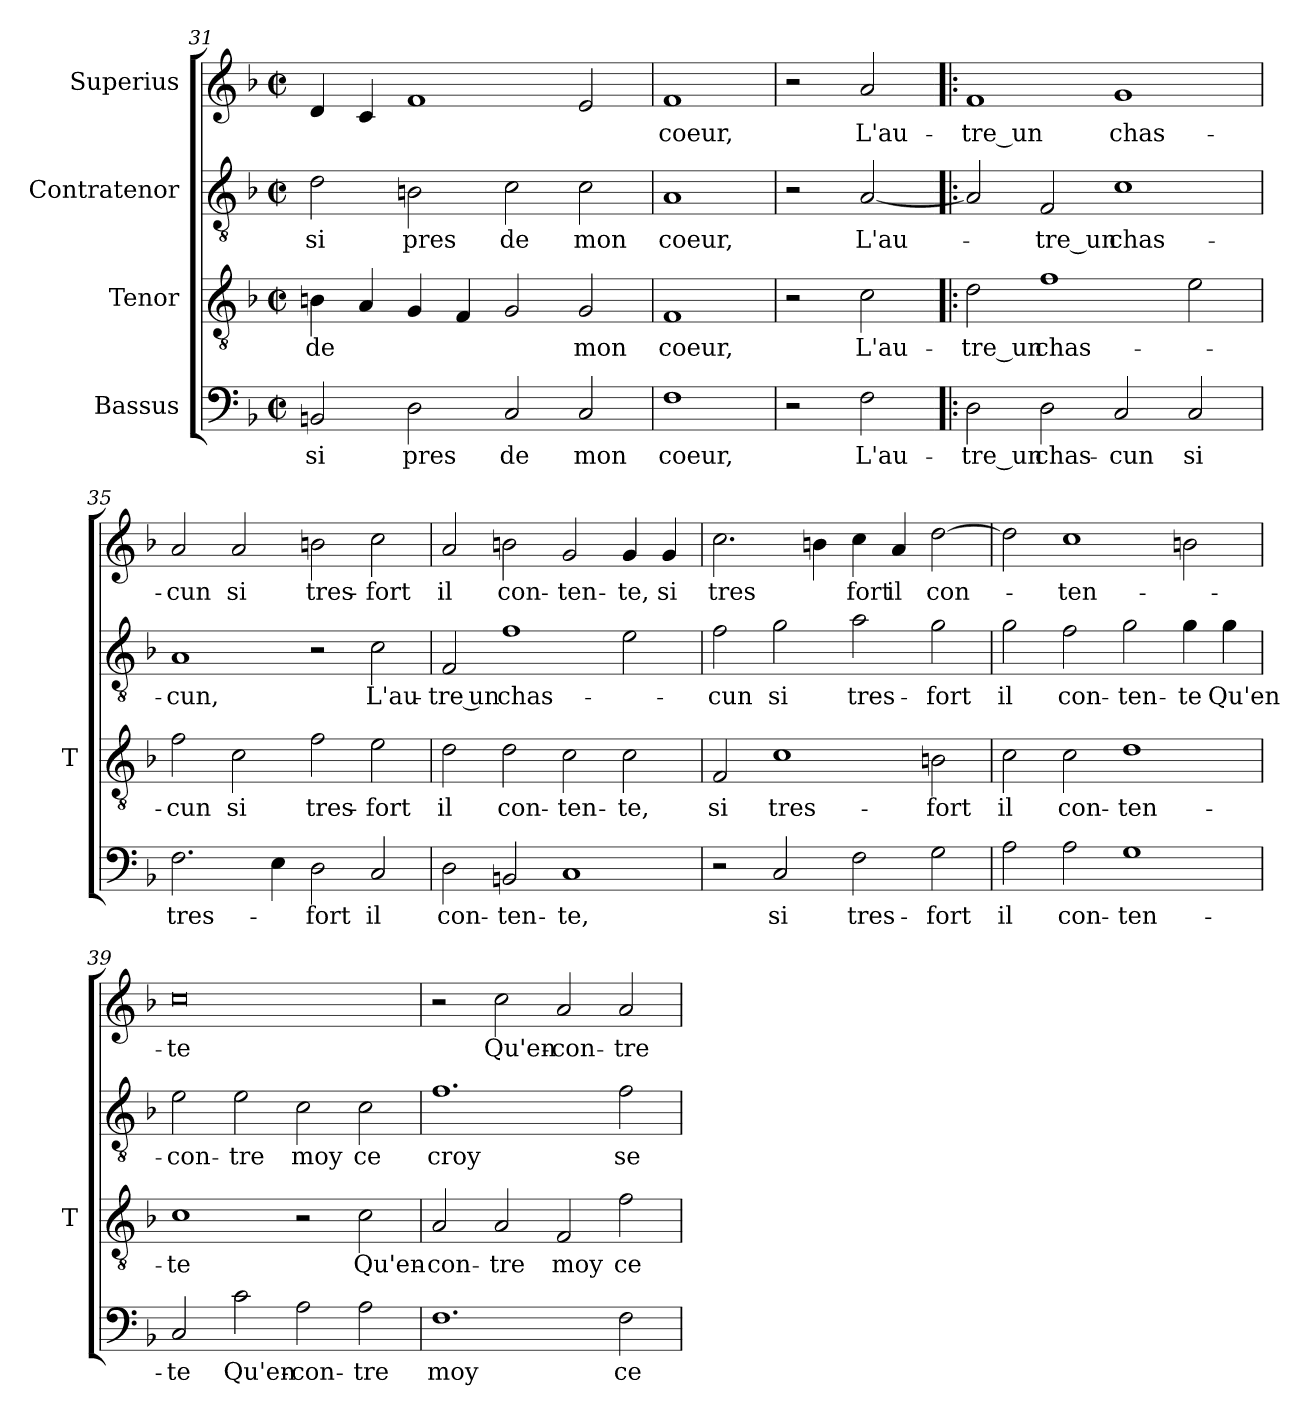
**kern	**text	**kern	**text	**kern	**text	**kern	**text
*part4	*part4	*part3	*part3	*part2	*part2	*part1	*part1
*staff4	*staff4	*staff3	*staff3	*staff2	*staff2	*staff1	*staff1
*I"Bassus	*	*I"Tenor	*	*I"Contratenor	*	*I"Superius	*
*	*	*I'T	*	*	*	*	*
*clefF4	*	*clefGv2	*	*clefGv2	*	*clefG2	*
*k[b-]	*	*k[b-]	*	*k[b-]	*	*k[b-]	*
*F:	*	*F:	*	*F:	*	*F:	*
*M2/2	*	*M2/2	*	*M2/2	*	*M2/2	*
*met(c|)	*	*met(c|)	*	*met(c|)	*	*met(c|)	*
=31	=31	=31	=31	=31	=31	=31	=31
2BB	-si	4B	-de	2d	-si	4d	.
.	.	4A	.	.	.	4c	.
2D	-pres	4G	.	2B	-pres	1f	.
.	.	4F	.	.	.	.	.
2C	-de	2G	.	2c	-de	.	.
2C	-mon	2G	-mon	2c	-mon	2e	.
=32	=32	=32	=32	=32	=32	=32	=32
1F	-coeur,	1F	-coeur,	1A	-coeur,	1f	-coeur,
=33	=33	=33	=33	=33	=33	=33	=33
2r	.	2r	.	2r	.	2r	.
2F	L'au-	2c	L'au-	[2A	L'au-	2a	L'au-
=34!|:	=34!|:	=34!|:	=34!|:	=34!|:	=34!|:	=34!|:	=34!|:
2D	-tre_un	2d	-tre_un	2A]	.	1f	-tre_un
2D	chas-	1f	chas-	2F	-tre_un	.	.
2C	-cun	.	.	1c	chas-	1g	chas-
2C	-si	2e	.	.	.	.	.
=35	=35	=35	=35	=35	=35	=35	=35
2.F	tres-	2f	-cun	1A	-cun,	2a	-cun
.	.	2c	-si	.	.	2a	-si
4E	.	.	.	.	.	.	.
2D	-fort	2f	tres-	2r	.	2b	tres-
2C	-il	2e	-fort	2c	L'au-	2cc	-fort
!!LO:PB:g=z
=36	=36	=36	=36	=36	=36	=36	=36
2D	con-	2d	-il	2F	-tre un	2a	-il
2BB	ten-	2d	con-	1f	chas-	2b	con-
1C	-te,	2c	ten-	.	.	2g	ten-
.	.	2c	-te,	2e	.	4g	-te,
.	.	.	.	.	.	4g	-si
=37	=37	=37	=37	=37	=37	=37	=37
2r	.	2F	-si	2f	-cun	2.cc	-tres
2C	-si	1c	tres-	2g	-si	.	.
.	.	.	.	.	.	4b	.
2F	tres-	.	.	2a	tres-	4cc	-fort
.	.	.	.	.	.	4a	-il
2G	-fort	2B	-fort	2g	-fort	[2dd	con-
=38	=38	=38	=38	=38	=38	=38	=38
2A	-il	2c	-il	2g	-il	2dd]	.
2A	con-	2c	con-	2f	con-	1cc	ten-
1G	ten-	1d	ten-	2g	ten-	.	.
.	.	.	.	4g	-te	2bn	.
.	.	.	.	4g	Qu'en-	.	.
=39	=39	=39	=39	=39	=39	=39	=39
2C	-te	1c	-te	2e	con-	0cc	-te
2c	Qu'en-	.	.	2e	-tre	.	.
2A	con-	2r	.	2c	-moy	.	.
2A	-tre	2c	Qu'en-	2c	-ce	.	.
=40	=40	=40	=40	=40	=40	=40	=40
1.F	-moy	2A	con-	1.f	-croy	2r	.
.	.	2A	-tre	.	.	2cc	Qu'en-
.	.	2F	-moy	.	.	2a	con-
2F	-ce	2f	-ce	2f	se-	2a	-tre
=	=	=	=	=	=	=	=
*-	*-	*-	*-	*-	*-	*-	*-
